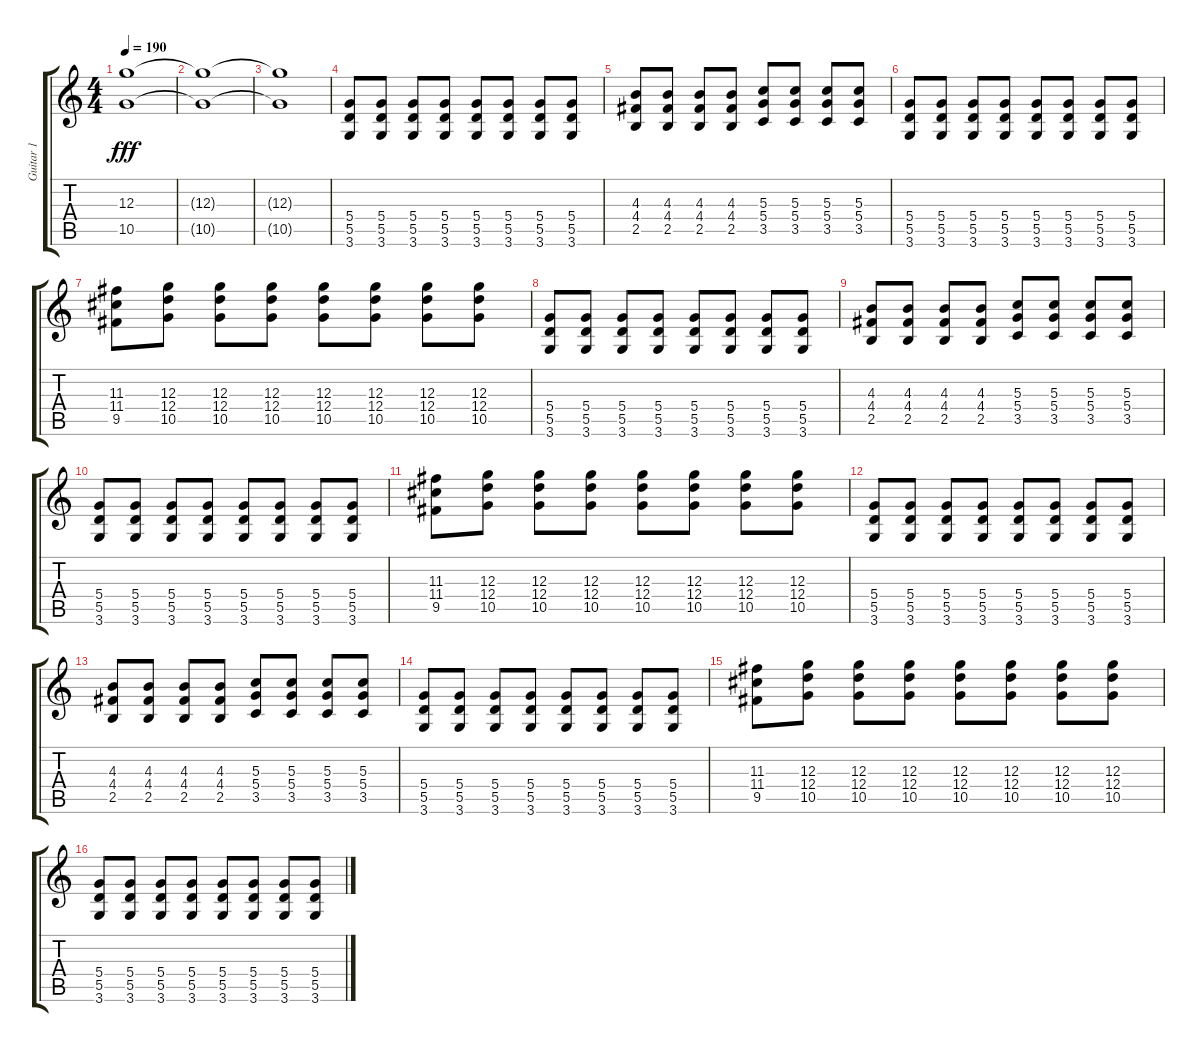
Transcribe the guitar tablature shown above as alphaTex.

\track ("Guitar 1" "Guitar 1") {instrument overdrivenguitar}
\staff {score tabs}
\tuning (E4 B3 G3 D3 A2 E2) {hide}
\ts (4 4)
\tempo 190
\clef g2
\ks c
(12.3{t} 10.5{t}).1{dy fff} |
(12.3{t} 10.5{t}).1 |
(12.3{t} 10.5{t}).1 |
(5.4 5.5 3.6).8 (5.4 5.5 3.6).8 (5.4 5.5 3.6).8 (5.4 5.5 3.6).8 (5.4 5.5 3.6).8 (5.4 5.5 3.6).8 (5.4 5.5 3.6).8 (5.4 5.5 3.6).8 |
(4.3 4.4 2.5).8 (4.3 4.4 2.5).8 (4.3 4.4 2.5).8 (4.3 4.4 2.5).8 (5.3 5.4 3.5).8 (5.3 5.4 3.5).8 (5.3 5.4 3.5).8 (5.3 5.4 3.5).8 |
(5.4 5.5 3.6).8 (5.4 5.5 3.6).8 (5.4 5.5 3.6).8 (5.4 5.5 3.6).8 (5.4 5.5 3.6).8 (5.4 5.5 3.6).8 (5.4 5.5 3.6).8 (5.4 5.5 3.6).8 |
(11.3 11.4 9.5).8 (12.3 12.4 10.5).8 (12.3 12.4 10.5).8 (12.3 12.4 10.5).8 (12.3 12.4 10.5).8 (12.3 12.4 10.5).8 (12.3 12.4 10.5).8 (12.3 12.4 10.5).8 |
(5.4 5.5 3.6).8 (5.4 5.5 3.6).8 (5.4 5.5 3.6).8 (5.4 5.5 3.6).8 (5.4 5.5 3.6).8 (5.4 5.5 3.6).8 (5.4 5.5 3.6).8 (5.4 5.5 3.6).8 |
(4.3 4.4 2.5).8 (4.3 4.4 2.5).8 (4.3 4.4 2.5).8 (4.3 4.4 2.5).8 (5.3 5.4 3.5).8 (5.3 5.4 3.5).8 (5.3 5.4 3.5).8 (5.3 5.4 3.5).8 |
(5.4 5.5 3.6).8 (5.4 5.5 3.6).8 (5.4 5.5 3.6).8 (5.4 5.5 3.6).8 (5.4 5.5 3.6).8 (5.4 5.5 3.6).8 (5.4 5.5 3.6).8 (5.4 5.5 3.6).8 |
(11.3 11.4 9.5).8 (12.3 12.4 10.5).8 (12.3 12.4 10.5).8 (12.3 12.4 10.5).8 (12.3 12.4 10.5).8 (12.3 12.4 10.5).8 (12.3 12.4 10.5).8 (12.3 12.4 10.5).8 |
(5.4 5.5 3.6).8 (5.4 5.5 3.6).8 (5.4 5.5 3.6).8 (5.4 5.5 3.6).8 (5.4 5.5 3.6).8 (5.4 5.5 3.6).8 (5.4 5.5 3.6).8 (5.4 5.5 3.6).8 |
(4.3 4.4 2.5).8 (4.3 4.4 2.5).8 (4.3 4.4 2.5).8 (4.3 4.4 2.5).8 (5.3 5.4 3.5).8 (5.3 5.4 3.5).8 (5.3 5.4 3.5).8 (5.3 5.4 3.5).8 |
(5.4 5.5 3.6).8 (5.4 5.5 3.6).8 (5.4 5.5 3.6).8 (5.4 5.5 3.6).8 (5.4 5.5 3.6).8 (5.4 5.5 3.6).8 (5.4 5.5 3.6).8 (5.4 5.5 3.6).8 |
(11.3 11.4 9.5).8 (12.3 12.4 10.5).8 (12.3 12.4 10.5).8 (12.3 12.4 10.5).8 (12.3 12.4 10.5).8 (12.3 12.4 10.5).8 (12.3 12.4 10.5).8 (12.3 12.4 10.5).8 |
(5.4 5.5 3.6).8 (5.4 5.5 3.6).8 (5.4 5.5 3.6).8 (5.4 5.5 3.6).8 (5.4 5.5 3.6).8 (5.4 5.5 3.6).8 (5.4 5.5 3.6).8 (5.4 5.5 3.6).8
